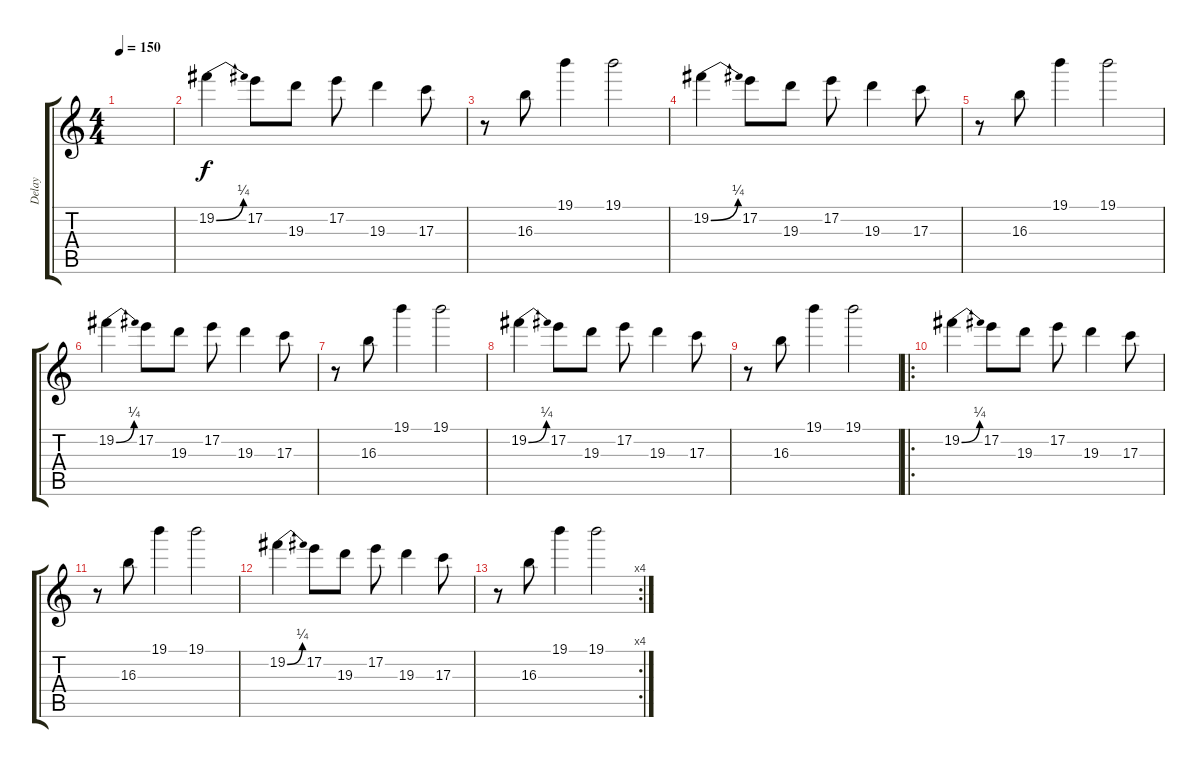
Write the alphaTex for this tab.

\track ("Delay" "Delay") {instrument electricguitarjazz}
\staff {score tabs}
\tuning (E4 B3 G3 D3 A2 E2) {hide}
\ts (4 4)
\tempo 150
\clef g2
\ks c
|
19.2{be (bend 0 0 60 1)}.4 17.2.8 19.3.8 17.2.8 19.3.4 17.3.8 |
r.8 16.3.8 19.1.4 19.1.2 |
19.2{be (bend 0 0 60 1)}.4 17.2.8 19.3.8 17.2.8 19.3.4 17.3.8 |
r.8 16.3.8 19.1.4 19.1.2 |
19.2{be (bend 0 0 60 1)}.4 17.2.8 19.3.8 17.2.8 19.3.4 17.3.8 |
r.8 16.3.8 19.1.4 19.1.2 |
19.2{be (bend 0 0 60 1)}.4 17.2.8 19.3.8 17.2.8 19.3.4 17.3.8 |
r.8 16.3.8 19.1.4 19.1.2 |
\ro
19.2{be (bend 0 0 60 1)}.4 17.2.8 19.3.8 17.2.8 19.3.4 17.3.8 |
r.8 16.3.8 19.1.4 19.1.2 |
19.2{be (bend 0 0 60 1)}.4 17.2.8 19.3.8 17.2.8 19.3.4 17.3.8 |
\rc 4
r.8 16.3.8 19.1.4 19.1.2
